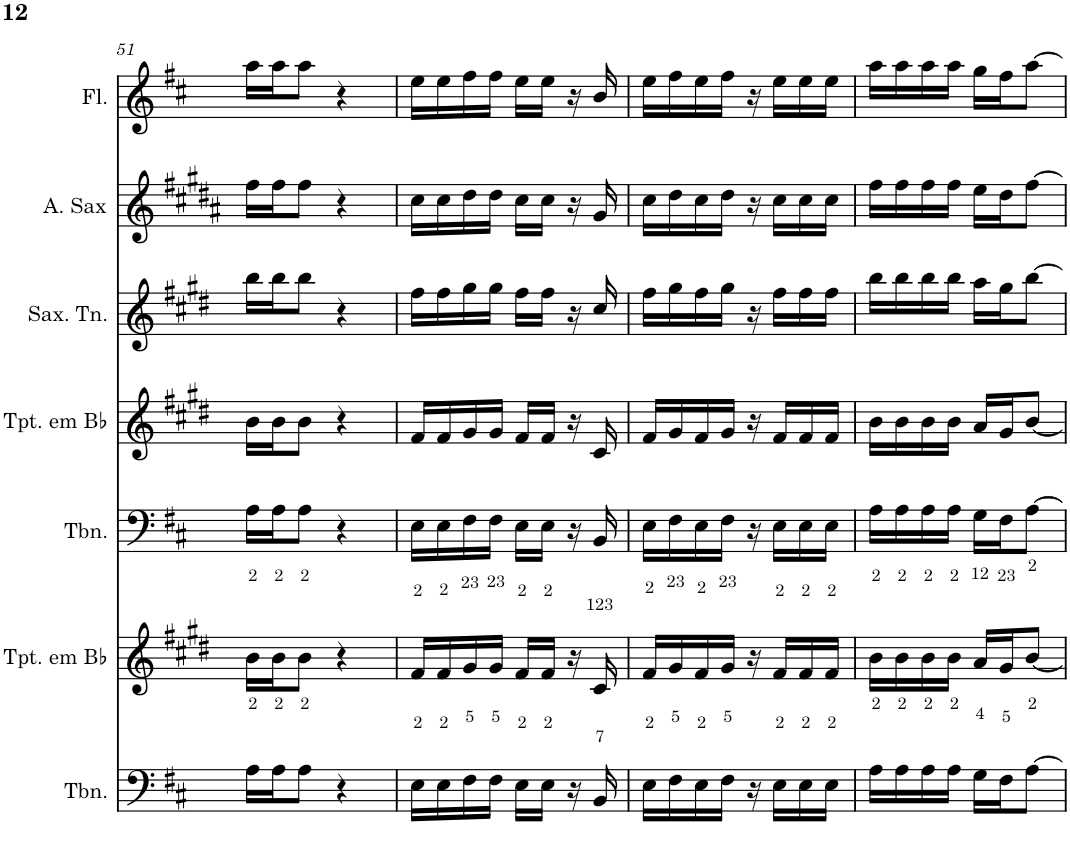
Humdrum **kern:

**kern	**kern	**kern	**kern	**kern	**kern	**kern
*part7	*part6	*part5	*part4	*part3	*part2	*part1
*staff7	*staff6	*staff5	*staff4	*staff3	*staff2	*staff1
*I"Trombone	*I"Trompete em Bb	*I"Trombone	*I"Trompete em Bb	*I"Saxofone Tenor	*I"Saxofone Alto	*I"Flauta Transversal
*I'Tbn.	*I'Tpt. em Bb	*I'Tbn.	*I'Tpt. em Bb	*I'Sax. Tn.	*	*I'Fl.
!!LO:PB:g=z
*clefF4	*clefG2	*clefF4	*clefG2	*clefG2	*clefG2	*clefG2
*	*Trd1c2	*	*Trd1c2	*Trd8c14	*Trd5c9	*
*k[f#c#]	*k[f#c#g#d#]	*k[f#c#]	*k[f#c#g#d#]	*k[f#c#g#d#]	*k[f#c#g#d#a#]	*k[f#c#]
*D:	*E:	*D:	*E:	*E:	*B:	*D:
*M2/4	*M2/4	*M2/4	*M2/4	*M2/4	*M2/4	*M2/4
=51	=51	=51	=51	=51	=51	=51
16A\LL	16b\LL	16A\LL	16b\LL	16bb\LL	16ff#\LL	16aa\LL
16A\J	16b\J	16A\J	16b\J	16bb\J	16ff#\J	16aa\J
8A\J	8b\J	8A\J	8b\J	8bb\J	8ff#\J	8aa\J
4r	4r	4r	4r	4r	4r	4r
=52	=52	=52	=52	=52	=52	=52
16E\LL	16f#/LL	16E\LL	16f#/LL	16ff#\LL	16cc#\LL	16ee\LL
16E\	16f#/	16E\	16f#/	16ff#\	16cc#\	16ee\
16F#\	16g#/	16F#\	16g#/	16gg#\	16dd#\	16ff#\
16F#\JJ	16g#/JJ	16F#\JJ	16g#/JJ	16gg#\JJ	16dd#\JJ	16ff#\JJ
16E\LL	16f#/LL	16E\LL	16f#/LL	16ff#\LL	16cc#\LL	16ee\LL
16E\JJ	16f#/JJ	16E\JJ	16f#/JJ	16ff#\JJ	16cc#\JJ	16ee\JJ
16r	16r	16r	16r	16r	16r	16r
16BB/	16c#/	16BB/	16c#/	16cc#/	16g#/	16b/
=53	=53	=53	=53	=53	=53	=53
16E\LL	16f#/LL	16E\LL	16f#/LL	16ff#\LL	16cc#\LL	16ee\LL
16F#\	16g#/	16F#\	16g#/	16gg#\	16dd#\	16ff#\
16E\	16f#/	16E\	16f#/	16ff#\	16cc#\	16ee\
16F#\JJ	16g#/JJ	16F#\JJ	16g#/JJ	16gg#\JJ	16dd#\JJ	16ff#\JJ
16r	16r	16r	16r	16r	16r	16r
16E\LL	16f#/LL	16E\LL	16f#/LL	16ff#\LL	16cc#\LL	16ee\LL
16E\	16f#/	16E\	16f#/	16ff#\	16cc#\	16ee\
16E\JJ	16f#/JJ	16E\JJ	16f#/JJ	16ff#\JJ	16cc#\JJ	16ee\JJ
=54	=54	=54	=54	=54	=54	=54
16A\LL	16b\LL	16A\LL	16b\LL	16bb\LL	16ff#\LL	16aa\LL
16A\	16b\	16A\	16b\	16bb\	16ff#\	16aa\
16A\	16b\	16A\	16b\	16bb\	16ff#\	16aa\
16A\JJ	16b\JJ	16A\JJ	16b\JJ	16bb\JJ	16ff#\JJ	16aa\JJ
16G\LL	16a/LL	16G\LL	16a/LL	16aa\LL	16ee\LL	16gg\LL
16F#\J	16g#/J	16F#\J	16g#/J	16gg#\J	16dd#\J	16ff#\J
[8A\J	[8b/J	[8A\J	[8b/J	[8bb\J	[8ff#\J	[8aa\J
=	=	=	=	=	=	=
*-	*-	*-	*-	*-	*-	*-
